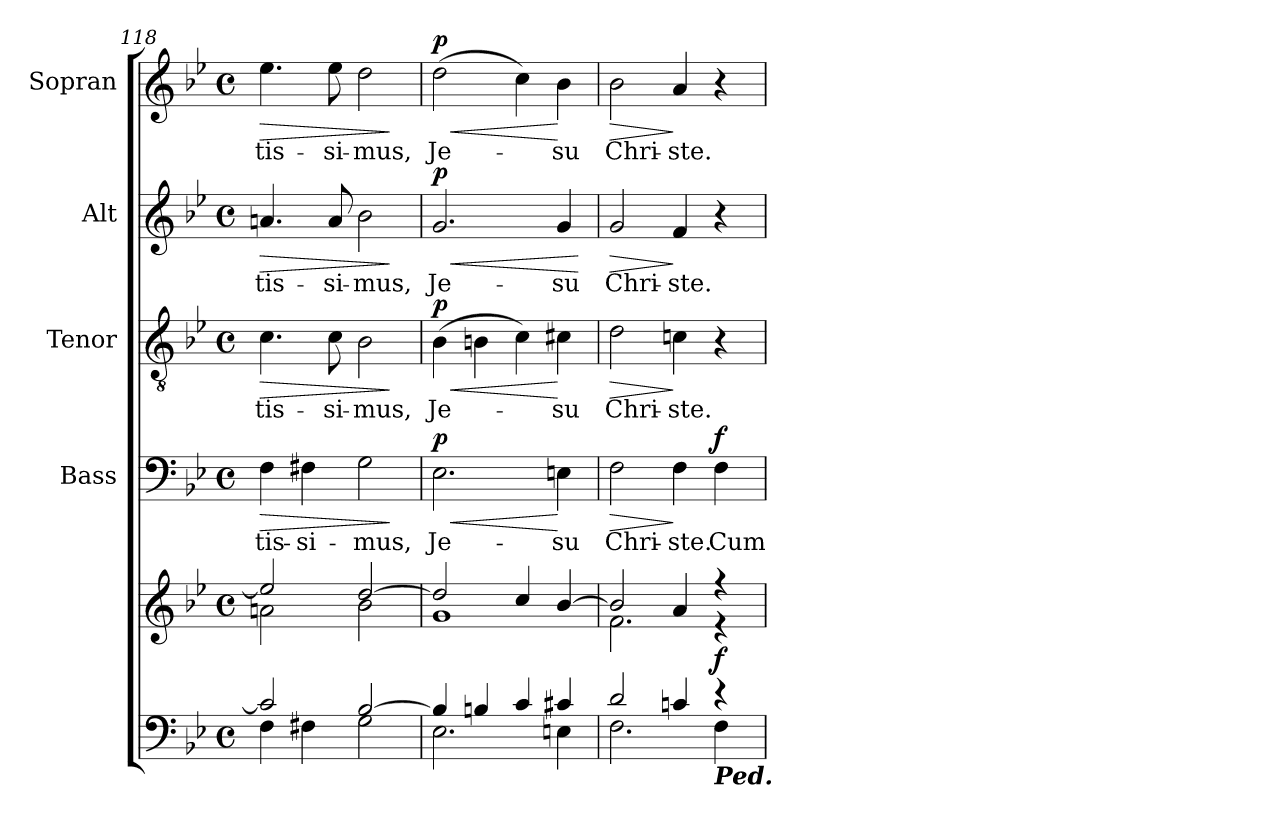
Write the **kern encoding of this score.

**kern	**kern	**dynam	**kern	**text	**dynam	**kern	**text	**dynam	**kern	**text	**dynam	**kern	**text	**dynam
*part5	*part5	*part5	*part4	*part4	*part4	*part3	*part3	*part3	*part2	*part2	*part2	*part1	*part1	*part1
*staff6	*staff5	*staff5/6	*staff4	*staff4	*staff4	*staff3	*staff3	*staff3	*staff2	*staff2	*staff2	*staff1	*staff1	*staff1
*	*	*	*I"Bass	*	*	*I"Tenor	*	*	*I"Alt	*	*	*I"Sopran	*	*
*	*	*	*I'B.	*	*	*I'T.	*	*	*I'A.	*	*	*I'S.	*	*
*clefF4	*clefG2	*	*clefF4	*	*	*clefGv2	*	*	*clefG2	*	*	*clefG2	*	*
*k[b-e-]	*k[b-e-]	*	*k[b-e-]	*	*	*k[b-e-]	*	*	*k[b-e-]	*	*	*k[b-e-]	*	*
*B-:	*B-:	*	*B-:	*	*	*B-:	*	*	*B-:	*	*	*B-:	*	*
*M4/4	*M4/4	*	*M4/4	*	*	*M4/4	*	*	*M4/4	*	*	*M4/4	*	*
*met(c)	*met(c)	*	*met(c)	*	*	*met(c)	*	*	*met(c)	*	*	*met(c)	*	*
=118	=118	=118	=118	=118	=118	=118	=118	=118	=118	=118	=118	=118	=118	=118
*^	*^	*	*	*	*	*	*	*	*	*	*	*	*	*
!	!	!	!	!	!	!LO:LY:b	!LO:HP:b	!	!LO:LY:b	!LO:HP:b	!	!LO:LY:b	!LO:HP:b	!	!LO:LY:b	!LO:HP:b
2c/]	4F\	2ee-/]	2an\	.	4F\	-tis-	>	4.c\	-tis-	>	4.an/	-tis-	>	4.ee-\	-tis-	>
!	!	!	!	!	!	!LO:LY:b	!	!	!	!	!	!	!	!	!	!
.	4F#X\	.	.	.	4F#X\	-si-	.	.	.	.	.	.	.	.	.	.
!	!	!	!	!	!	!	!	!	!LO:LY:b	!	!	!LO:LY:b	!	!	!LO:LY:b	!
.	.	.	.	.	.	.	.	8c\	-si-	.	8a/	-si-	.	8ee-\	-si-	.
!	!	!	!	!	!	!LO:LY:b	!	!	!LO:LY:b	!	!	!LO:LY:b	!	!	!LO:LY:b	!
[>2B-/	2G\	[>2dd/	2b-\	.	2G\	-mus,	.	2B-\	-mus,	.	2b-\	-mus,	.	2dd\	-mus,	.
*v	*v	*	*	*	*	*	*	*	*	*	*	*	*	*	*	*
*	*v	*v	*	*	*	*	*	*	*	*	*	*	*	*	*
.	.	.	.	.	]	.	.	]	.	.	]	.	.	]
=119	=119	=119	=119	=119	=119	=119	=119	=119	=119	=119	=119	=119	=119	=119
*^	*^	*	*	*	*	*	*	*	*	*	*	*	*	*
!	!	!	!	!	!	!LO:LY:b	!LO:HP:b	!	!LO:LY:b	!LO:HP:b	!	!LO:LY:b	!LO:HP:b	!	!LO:LY:b	!LO:HP:b
!	!	!	!	!	!	!	!LO:DY:n=1:a	!	!	!LO:DY:n=1:a	!	!	!LO:DY:n=1:a	!	!	!LO:DY:n=1:a
4B-/]	2.E-\	2dd/]	1g	.	2.E-\	Je-	< p	(>4B-\	Je-	< p	2.g/	Je-	< p	(>2dd\	Je-	< p
4Bn/	.	.	.	.	.	.	.	4Bn\	.	.	.	.	.	.	.	.
4c/	.	4cc/	.	.	.	.	.	4c\)	.	.	.	.	.	4cc\)	.	.
!	!	!	!	!	!	!LO:LY:b	!	!	!LO:LY:b	!	!	!LO:LY:b	!	!	!LO:LY:b	!
4c#X/	4En\	[>4b-/	.	.	4En\	-su	[	4c#X\	-su	[	4g/	-su	.	4b-\	-su	[
*v	*v	*	*	*	*	*	*	*	*	*	*	*	*	*	*	*
*	*v	*v	*	*	*	*	*	*	*	*	*	*	*	*	*
.	.	.	.	.	.	.	.	.	.	.	[	.	.	.
!!LO:PB:g=z
=120	=120	=120	=120	=120	=120	=120	=120	=120	=120	=120	=120	=120	=120	=120
*^	*^	*	*	*	*	*	*	*	*	*	*	*	*	*
!	!	!	!	!	!	!LO:LY:b	!LO:HP:b	!	!LO:LY:b	!LO:HP:b	!	!LO:LY:b	!LO:HP:b	!	!LO:LY:b	!LO:HP:b
2d/	2.F\	2b-/]	2.f\	.	2F\	Chri-	>	2d\	Chri-	>	2g/	Chri-	>	2b-\	Chri-	>
!	!	!	!	!	!	!LO:LY:b	!	!	!LO:LY:b	!	!	!LO:LY:b	!	!	!LO:LY:b	!
4cn/	.	4a/	.	.	4F\	-ste.	]	4cn\	-ste.	]	4f/	-ste.	]	4a/	-ste.	]
!LO:TX:b:Bi:t=Ped.	!	!	!	!	!	!	!	!	!	!	!	!	!	!	!	!
!	!	!	!	!LO:DY:b	!	!LO:LY:b	!LO:DY:a	!	!	!	!	!	!	!	!	!
4rd	4F\	4r	4r	f	4F\	Cum	f	4r	.	.	4r	.	.	4r	.	.
*v	*v	*	*	*	*	*	*	*	*	*	*	*	*	*	*	*
*	*v	*v	*	*	*	*	*	*	*	*	*	*	*	*	*
=	=	=	=	=	=	=	=	=	=	=	=	=	=	=
*-	*-	*-	*-	*-	*-	*-	*-	*-	*-	*-	*-	*-	*-	*-
